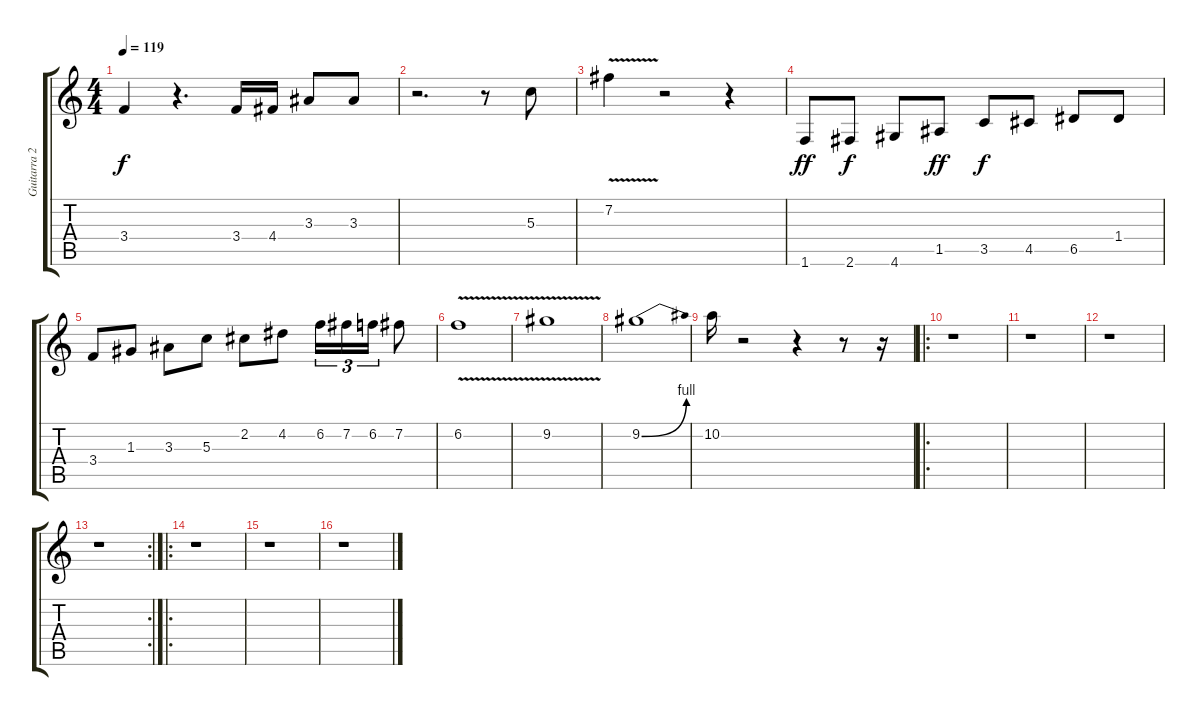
\track ("Guitarra 2" "Guitarra 2") {instrument distortionguitar}
\staff {score tabs}
\tuning (E4 B3 G3 D3 A2 E2) {hide}
\ts (4 4)
\tempo 119
\clef g2
\ks c
3.4.4{dy f} r.4{d} 3.4.16 4.4.16 3.3.8 3.3.8 |
r.2{d} r.8 5.3.8 |
7.2{v}.4 r.2 r.4 |
1.6.8{dy ff} 2.6.8{dy f} 4.6.8 1.5.8{dy ff} 3.5.8{dy f} 4.5.8 6.5.8 1.4.8 |
3.4.8 1.3.8 3.3.8 5.3.8 2.2.8 4.2.8 6.2.16{tu (3 2)} 7.2.16{tu (3 2)} 6.2.16{tu (3 2)} 7.2.8 |
6.2{v}.1 |
9.2{v}.1 |
9.2{be (bend 0 0 60 4)}.1 |
10.2.16 r.2 r.4 r.8 r.16 |
\ro
r.1 |
r.1 |
r.1 |
\rc 2
r.1 |
\ro
r.1 |
r.1 |
r.1
